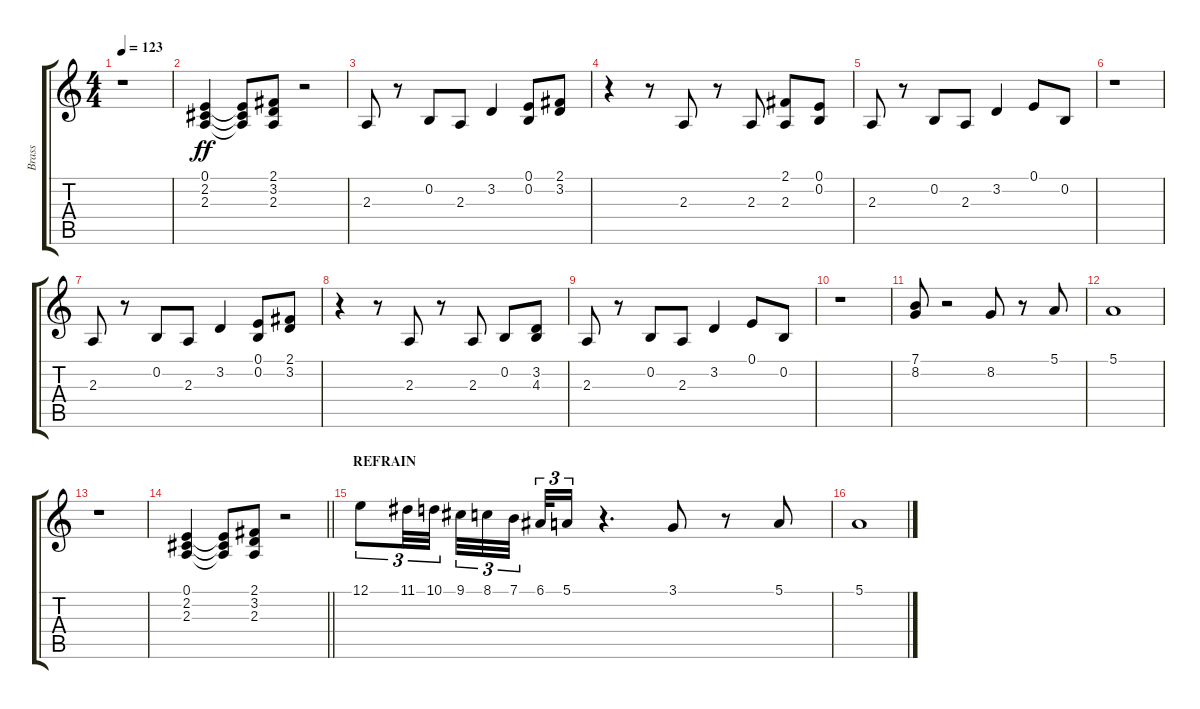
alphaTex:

\track ("Brass" "Brass") {instrument trombone}
\staff {score tabs}
\tuning (E4 B3 G3 D3 A2 E2) {hide}
\ts (4 4)
\tempo 123
\clef g2
\ks c
r.1{dy ff} |
(0.1 2.2 2.3).4 (0.1{t} 2.2{t} 2.3{t}).8 (2.1 3.2 2.3).8 r.2 |
2.3.8 r.8 0.2.8 2.3.8 3.2.4 (0.1 0.2).8 (2.1 3.2).8 |
r.4 r.8 2.3.8 r.8 2.3.8 (2.1 2.3).8 (0.1 0.2).8 |
2.3.8 r.8 0.2.8 2.3.8 3.2.4 0.1.8 0.2.8 |
r.1 |
2.3.8 r.8 0.2.8 2.3.8 3.2.4 (0.1 0.2).8 (2.1 3.2).8 |
r.4 r.8 2.3.8 r.8 2.3.8 0.2.8 (3.2 4.3).8 |
2.3.8 r.8 0.2.8 2.3.8 3.2.4 0.1.8 0.2.8 |
r.1 |
(7.1 8.2).8 r.2 8.2.8 r.8 5.1.8 |
5.1.1 |
r.1 |
\barLineRight lightlight
(0.1 2.2 2.3).4 (0.1{t} 2.2{t} 2.3{t}).8 (2.1 3.2 2.3).8 r.2 |
\section ("" "REFRAIN")
12.1.8{tu (3 2)} 11.1.32{tu (3 2)} 10.1.32{tu (3 2) beam splitsecondary} 9.1.32{tu (3 2)} 8.1.32{tu (3 2)} 7.1.32{tu (3 2) beam splitsecondary} 6.1.32{tu (3 2)} 5.1.16{tu (3 2)} r.4{d} 3.1.8 r.8 5.1.8 |
5.1.1
